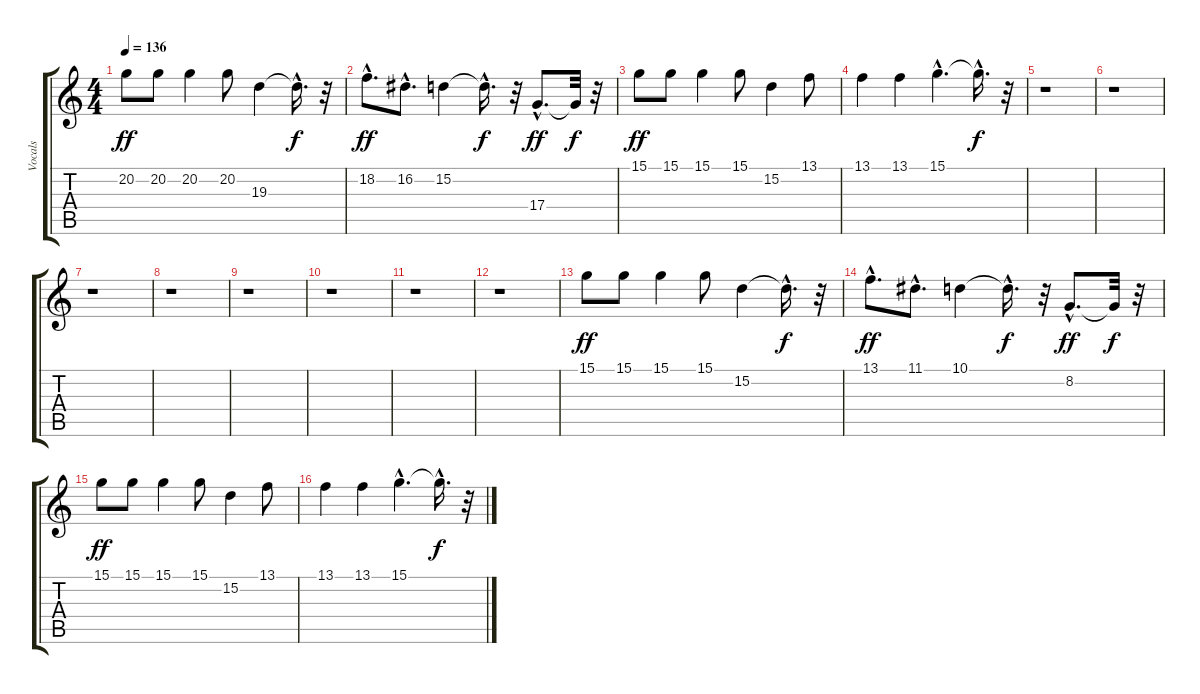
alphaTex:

\track ("Vocals" "Vocals") {instrument synthbrass2}
\staff {score tabs}
\tuning (E4 B3 G3 D3 A2 E2) {hide}
\ts (4 4)
\tempo 136
\clef g2
\ks c
20.2.8{dy ff} 20.2.8 20.2.4 20.2.8 19.3.4 19.3{hac t}.16{d dy f} r.32 |
18.2{hac}.8{d dy ff} 16.2{hac}.8{d} 15.2.4 15.2{hac t}.16{d dy f} r.32 17.4{hac}.8{d dy ff} 17.4{t}.32{dy f} r.32 |
15.1.8{dy ff} 15.1.8 15.1.4 15.1.8 15.2.4 13.1.8 |
13.1.4 13.1.4 15.1{hac}.4{d} 15.1{hac t}.16{d dy f} r.32 |
r.1 |
r.1 |
r.1 |
r.1 |
r.1 |
r.1 |
r.1 |
r.1 |
15.1.8{dy ff} 15.1.8 15.1.4 15.1.8 15.2.4 15.2{hac t}.16{d dy f} r.32 |
13.1{hac}.8{d dy ff} 11.1{hac}.8{d} 10.1.4 10.1{hac t}.16{d dy f} r.32 8.2{hac}.8{d dy ff} 8.2{t}.32{dy f} r.32 |
15.1.8{dy ff} 15.1.8 15.1.4 15.1.8 15.2.4 13.1.8 |
13.1.4 13.1.4 15.1{hac}.4{d} 15.1{hac t}.16{d dy f} r.32
